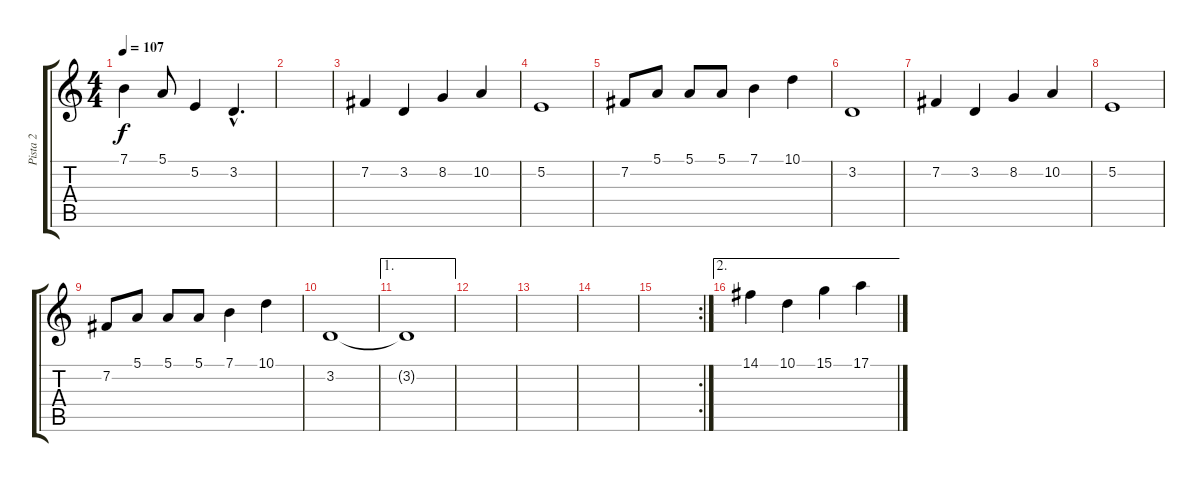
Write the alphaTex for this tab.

\track ("Pista 2" "Pista 2") {instrument brightacousticpiano}
\staff {score tabs}
\tuning (E4 B3 G3 D3 A2 E2) {hide}
\ts (4 4)
\tempo 107
\clef g2
\ks c
7.1.4{dy f} 5.1.8 5.2.4 3.2{hac}.4{d} |
|
7.2.4 3.2.4 8.2.4 10.2.4 |
5.2.1 |
7.2.8 5.1.8 5.1.8 5.1.8 7.1.4 10.1.4 |
3.2.1 |
7.2.4 3.2.4 8.2.4 10.2.4 |
5.2.1 |
7.2.8 5.1.8 5.1.8 5.1.8 7.1.4 10.1.4 |
3.2.1 |
\ae 1
3.2{t}.1 |
|
|
|
\rc 2
|
\ae 2
14.1.4 10.1.4 15.1.4 17.1.4
